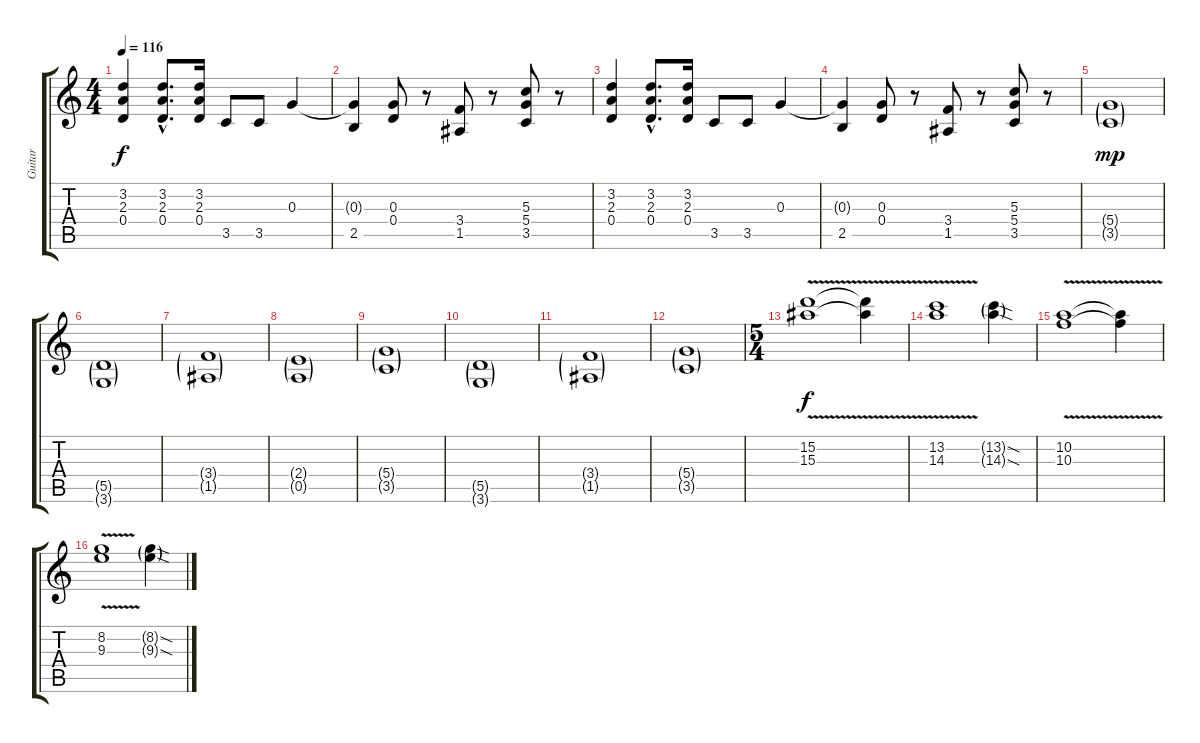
\track ("Guitar" "Guitar") {instrument distortionguitar}
\staff {score tabs}
\tuning (E4 B3 G3 D3 A2 E2) {hide}
\ts (4 4)
\tempo 116
\clef g2
\ks c
(3.2 2.3 0.4).4{dy f} (3.2{hac} 2.3{hac} 0.4{hac}).8{d} (3.2 2.3 0.4).16 3.5.8 3.5.8 0.3.4 |
(0.3{t} 2.5).4 (0.3 0.4).8 r.8 (3.4 1.5).8 r.8 (5.3 5.4 3.5).8 r.8 |
(3.2 2.3 0.4).4 (3.2{hac} 2.3{hac} 0.4{hac}).8{d} (3.2 2.3 0.4).16 3.5.8 3.5.8 0.3.4 |
(0.3{t} 2.5).4 (0.3 0.4).8 r.8 (3.4 1.5).8 r.8 (5.3 5.4 3.5).8 r.8 |
(5.4{g} 3.5{g}).1{dy mp} |
(5.5{g} 3.6{g}).1 |
(3.4{g} 1.5{g}).1 |
(2.4{g} 0.5{g}).1 |
(5.4{g} 3.5{g}).1 |
(5.5{g} 3.6{g}).1 |
(3.4{g} 1.5{g}).1 |
(5.4{g} 3.5{g}).1 |
\ts (5 4)
(15.2{v} 15.3{v}).1{dy f} (15.2{t} 15.3{t}).4 |
(13.2{v} 14.3{v}).1 (13.2{sod g} 14.3{sod g}).4 |
(10.2{v} 10.3{v}).1 (10.2{t} 10.3{t}).4 |
(8.2{v} 9.3{v}).1 (8.2{sod g} 9.3{sod g}).4
